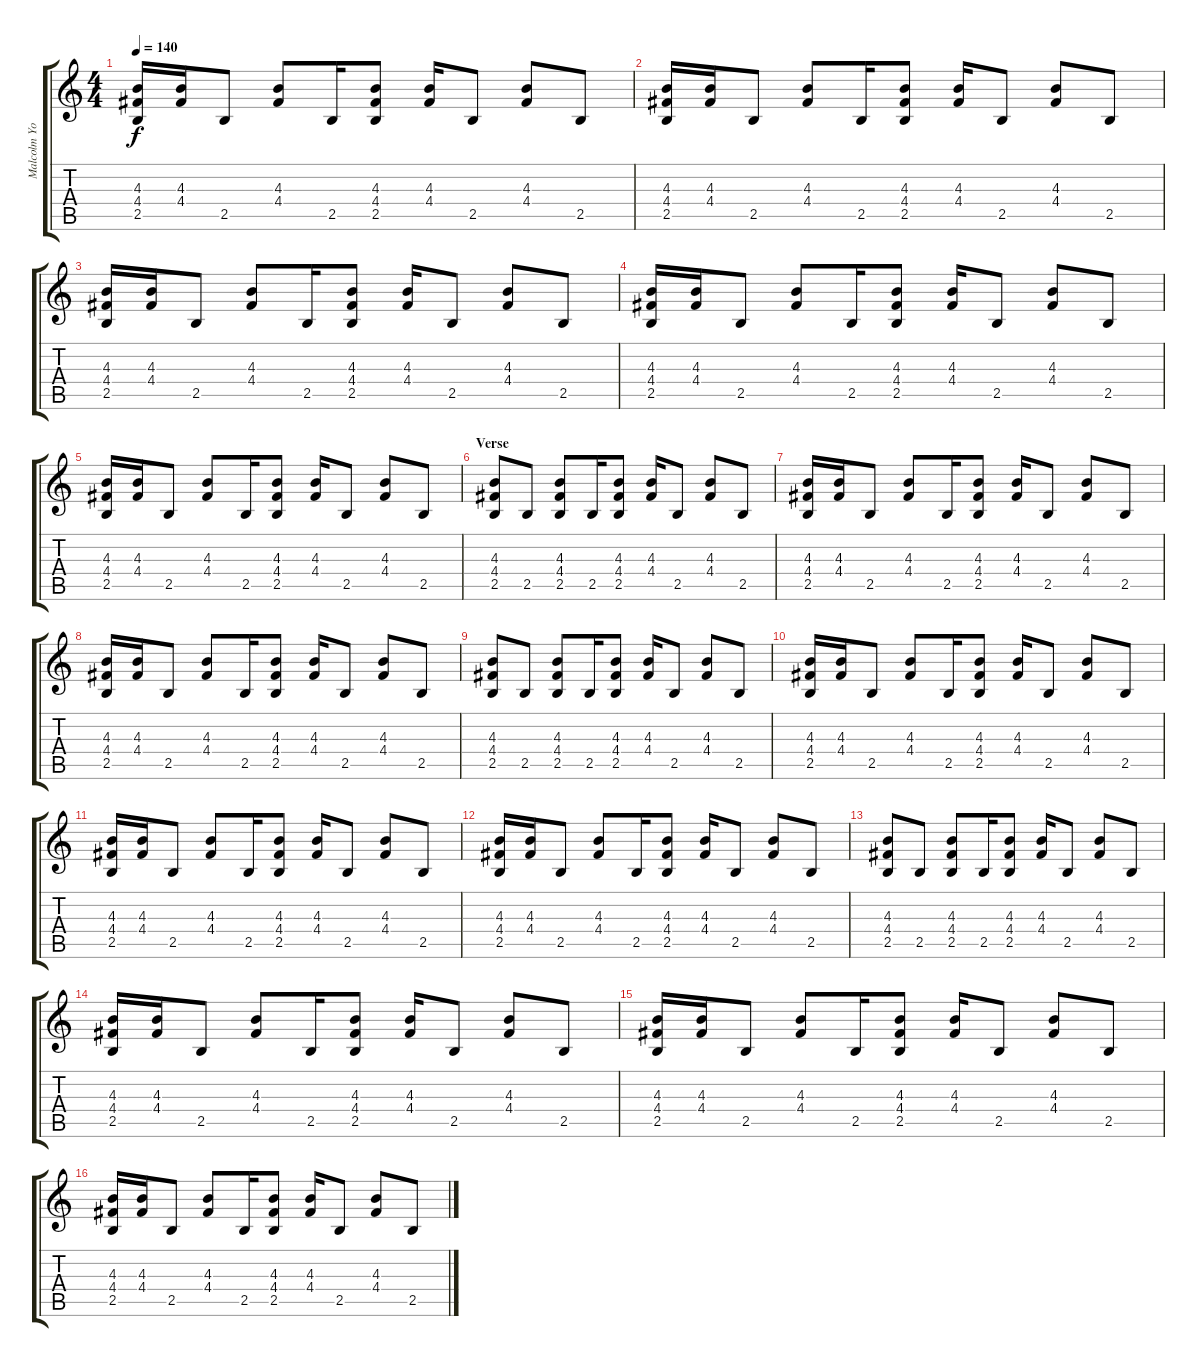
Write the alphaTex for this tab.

\track ("Malcolm Young" "Malcolm Yo") {instrument distortionguitar}
\staff {score tabs}
\tuning (E4 B3 G3 D3 A2 E2) {hide}
\ts (4 4)
\tempo 140
\clef g2
\ks c
(4.3 4.4 2.5).16{dy f} (4.3 4.4).16 2.5.8 (4.3 4.4).8 2.5.16 (4.3 4.4 2.5).8 (4.3 4.4).16 2.5.8 (4.3 4.4).8 2.5.8 |
(4.3 4.4 2.5).16 (4.3 4.4).16 2.5.8 (4.3 4.4).8 2.5.16 (4.3 4.4 2.5).8 (4.3 4.4).16 2.5.8 (4.3 4.4).8 2.5.8 |
(4.3 4.4 2.5).16 (4.3 4.4).16 2.5.8 (4.3 4.4).8 2.5.16 (4.3 4.4 2.5).8 (4.3 4.4).16 2.5.8 (4.3 4.4).8 2.5.8 |
(4.3 4.4 2.5).16 (4.3 4.4).16 2.5.8 (4.3 4.4).8 2.5.16 (4.3 4.4 2.5).8 (4.3 4.4).16 2.5.8 (4.3 4.4).8 2.5.8 |
(4.3 4.4 2.5).16 (4.3 4.4).16 2.5.8 (4.3 4.4).8 2.5.16 (4.3 4.4 2.5).8 (4.3 4.4).16 2.5.8 (4.3 4.4).8 2.5.8 |
\section ("" "Verse")
(4.3 4.4 2.5).8 2.5.8 (4.3 4.4 2.5).8 2.5.16 (4.3 4.4 2.5).8 (4.3 4.4).16 2.5.8 (4.3 4.4).8 2.5.8 |
(4.3 4.4 2.5).16 (4.3 4.4).16 2.5.8 (4.3 4.4).8 2.5.16 (4.3 4.4 2.5).8 (4.3 4.4).16 2.5.8 (4.3 4.4).8 2.5.8 |
(4.3 4.4 2.5).16 (4.3 4.4).16 2.5.8 (4.3 4.4).8 2.5.16 (4.3 4.4 2.5).8 (4.3 4.4).16 2.5.8 (4.3 4.4).8 2.5.8 |
(4.3 4.4 2.5).8 2.5.8 (4.3 4.4 2.5).8 2.5.16 (4.3 4.4 2.5).8 (4.3 4.4).16 2.5.8 (4.3 4.4).8 2.5.8 |
(4.3 4.4 2.5).16 (4.3 4.4).16 2.5.8 (4.3 4.4).8 2.5.16 (4.3 4.4 2.5).8 (4.3 4.4).16 2.5.8 (4.3 4.4).8 2.5.8 |
(4.3 4.4 2.5).16 (4.3 4.4).16 2.5.8 (4.3 4.4).8 2.5.16 (4.3 4.4 2.5).8 (4.3 4.4).16 2.5.8 (4.3 4.4).8 2.5.8 |
(4.3 4.4 2.5).16 (4.3 4.4).16 2.5.8 (4.3 4.4).8 2.5.16 (4.3 4.4 2.5).8 (4.3 4.4).16 2.5.8 (4.3 4.4).8 2.5.8 |
(4.3 4.4 2.5).8 2.5.8 (4.3 4.4 2.5).8 2.5.16 (4.3 4.4 2.5).8 (4.3 4.4).16 2.5.8 (4.3 4.4).8 2.5.8 |
(4.3 4.4 2.5).16 (4.3 4.4).16 2.5.8 (4.3 4.4).8 2.5.16 (4.3 4.4 2.5).8 (4.3 4.4).16 2.5.8 (4.3 4.4).8 2.5.8 |
(4.3 4.4 2.5).16 (4.3 4.4).16 2.5.8 (4.3 4.4).8 2.5.16 (4.3 4.4 2.5).8 (4.3 4.4).16 2.5.8 (4.3 4.4).8 2.5.8 |
(4.3 4.4 2.5).16 (4.3 4.4).16 2.5.8 (4.3 4.4).8 2.5.16 (4.3 4.4 2.5).8 (4.3 4.4).16 2.5.8 (4.3 4.4).8 2.5.8
